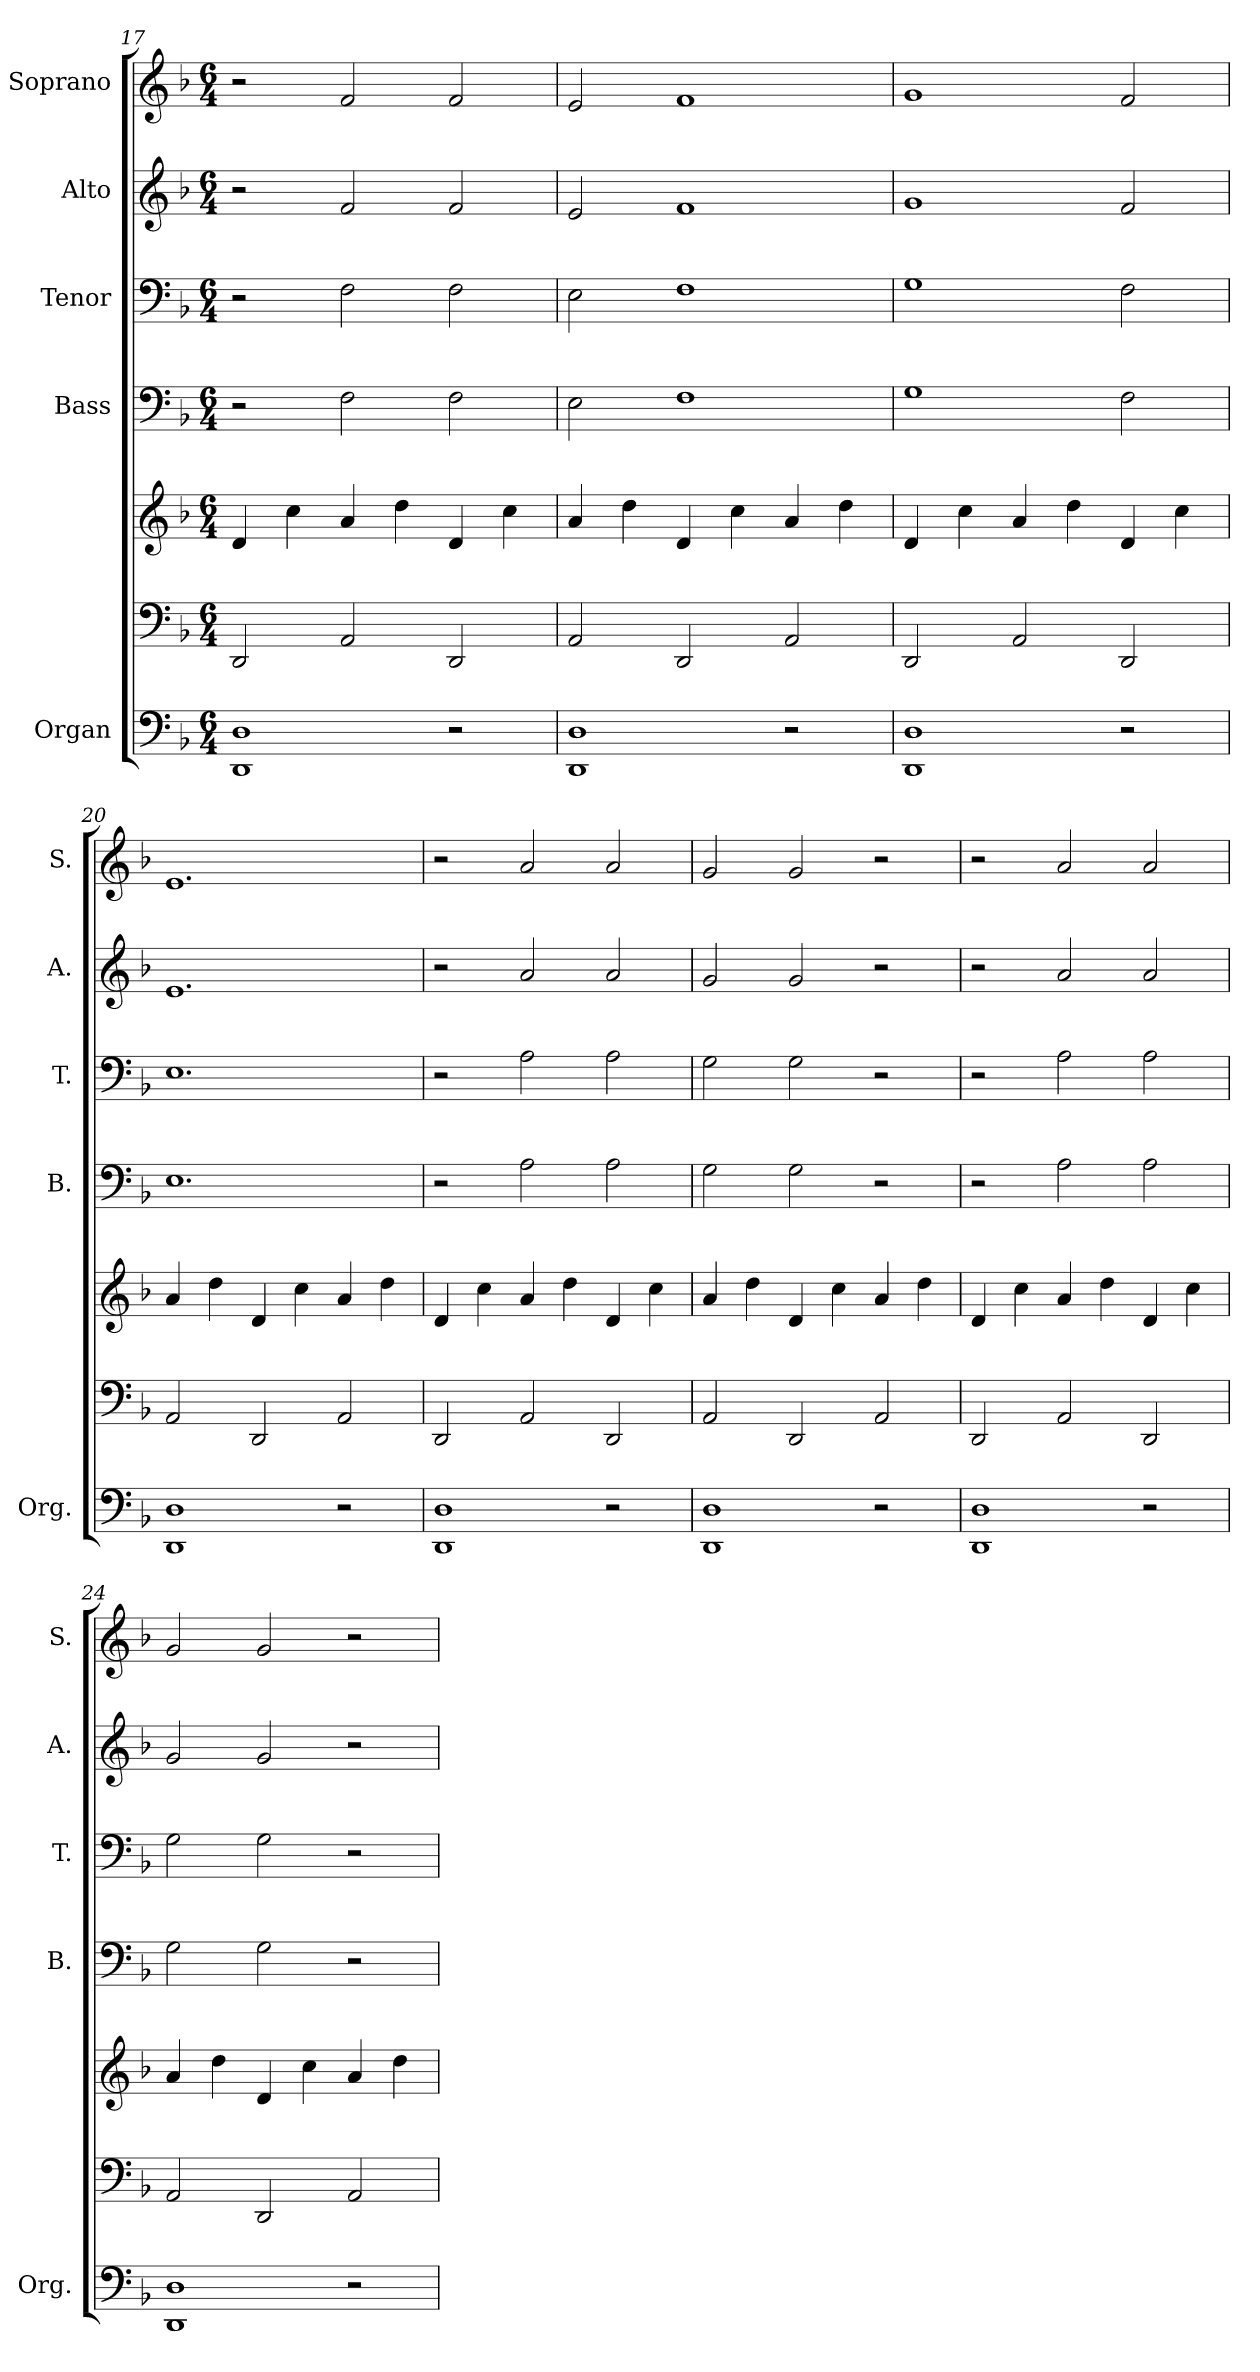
**kern	**kern	**kern	**kern	**kern	**kern	**kern
*part5	*part5	*part5	*part4	*part3	*part2	*part1
*staff7	*staff6	*staff5	*staff4	*staff3	*staff2	*staff1
*I"Organ	*	*	*I"Bass	*I"Tenor	*I"Alto	*I"Soprano
*I'Org.	*	*	*I'B.	*I'T.	*I'A.	*I'S.
*clefF4	*clefF4	*clefG2	*clefF4	*clefF4	*clefG2	*clefG2
*k[b-]	*k[b-]	*k[b-]	*k[b-]	*k[b-]	*k[b-]	*k[b-]
*M6/4	*M6/4	*M6/4	*M6/4	*M6/4	*M6/4	*M6/4
=17	=17	=17	=17	=17	=17	=17
1DD 1D	2DD/	4d/	2r	2r	2r	2r
.	.	4cc\	.	.	.	.
.	2AA/	4a/	2F\	2F\	2f/	2f/
.	.	4dd\	.	.	.	.
2r	2DD/	4d/	2F\	2F\	2f/	2f/
.	.	4cc\	.	.	.	.
=18	=18	=18	=18	=18	=18	=18
1DD 1D	2AA/	4a/	2E\	2E\	2e/	2e/
.	.	4dd\	.	.	.	.
.	2DD/	4d/	1F	1F	1f	1f
.	.	4cc\	.	.	.	.
2r	2AA/	4a/	.	.	.	.
.	.	4dd\	.	.	.	.
=19	=19	=19	=19	=19	=19	=19
1DD 1D	2DD/	4d/	1G	1G	1g	1g
.	.	4cc\	.	.	.	.
.	2AA/	4a/	.	.	.	.
.	.	4dd\	.	.	.	.
2r	2DD/	4d/	2F\	2F\	2f/	2f/
.	.	4cc\	.	.	.	.
=20	=20	=20	=20	=20	=20	=20
1DD 1D	2AA/	4a/	1.E	1.E	1.e	1.e
.	.	4dd\	.	.	.	.
.	2DD/	4d/	.	.	.	.
.	.	4cc\	.	.	.	.
2r	2AA/	4a/	.	.	.	.
.	.	4dd\	.	.	.	.
=21	=21	=21	=21	=21	=21	=21
1DD 1D	2DD/	4d/	2r	2r	2r	2r
.	.	4cc\	.	.	.	.
.	2AA/	4a/	2A\	2A\	2a/	2a/
.	.	4dd\	.	.	.	.
2r	2DD/	4d/	2A\	2A\	2a/	2a/
.	.	4cc\	.	.	.	.
!!LO:PB:g=z
=22	=22	=22	=22	=22	=22	=22
1DD 1D	2AA/	4a/	2G\	2G\	2g/	2g/
.	.	4dd\	.	.	.	.
.	2DD/	4d/	2G\	2G\	2g/	2g/
.	.	4cc\	.	.	.	.
2r	2AA/	4a/	2r	2r	2r	2r
.	.	4dd\	.	.	.	.
=23	=23	=23	=23	=23	=23	=23
1DD 1D	2DD/	4d/	2r	2r	2r	2r
.	.	4cc\	.	.	.	.
.	2AA/	4a/	2A\	2A\	2a/	2a/
.	.	4dd\	.	.	.	.
2r	2DD/	4d/	2A\	2A\	2a/	2a/
.	.	4cc\	.	.	.	.
=24	=24	=24	=24	=24	=24	=24
1DD 1D	2AA/	4a/	2G\	2G\	2g/	2g/
.	.	4dd\	.	.	.	.
.	2DD/	4d/	2G\	2G\	2g/	2g/
.	.	4cc\	.	.	.	.
2r	2AA/	4a/	2r	2r	2r	2r
.	.	4dd\	.	.	.	.
=	=	=	=	=	=	=
*-	*-	*-	*-	*-	*-	*-
